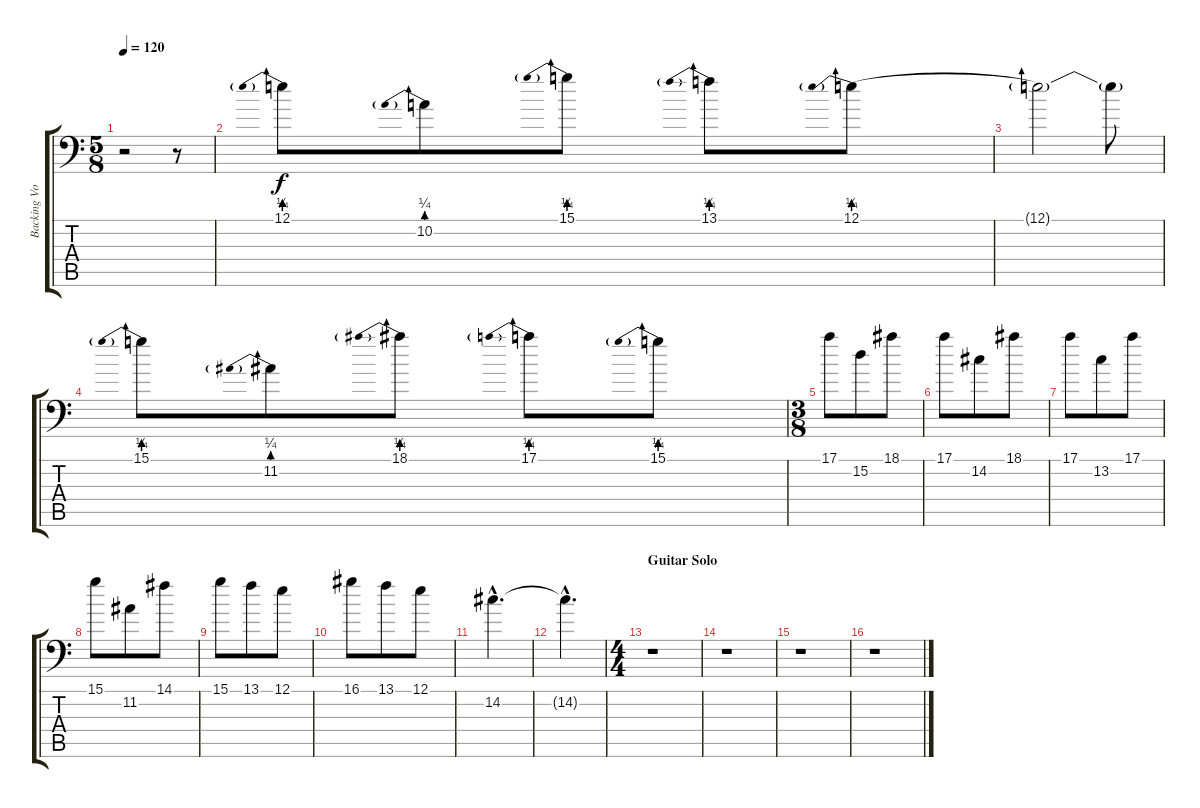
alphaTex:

\track ("Backing Vocals 1/Misc." "Backing Vo") {instrument lead6voice}
\staff {score tabs}
\tuning (E4 B3 G3 D3 A2 G1) {hide}
\ts (5 8)
\tempo 120
\clef f4
\ks c
r.2{dy f} r.8 |
12.1{be (prebend 0 1 60 1)}.8{balance 16} 10.2{be (prebend 0 1 60 1)}.8 15.1{be (prebend 0 1 60 1)}.8 13.1{be (prebend 0 1 60 1)}.8 12.1{be (prebend 0 1 60 1)}.8{volume 0} |
12.1{t}.2 12.1{t}.8 |
15.1{be (prebend 0 1 60 1)}.8{volume 13 balance 16} 11.2{be (prebend 0 1 60 1)}.8 18.1{be (prebend 0 1 60 1)}.8 17.1{be (prebend 0 1 60 1)}.8 15.1{be (prebend 0 1 60 1)}.8 |
\ts (3 8)
17.1.8 15.2.8 18.1.8 |
17.1.8 14.2.8 18.1.8 |
17.1.8 13.2.8 17.1.8 |
15.1.8 11.2.8 14.1.8 |
15.1.8 13.1.8 12.1.8 |
16.1.8 13.1.8 12.1.8 |
14.2{hac}.4{d} |
14.2{hac t}.4{d} |
\ts (4 4)
\section ("" "Guitar Solo")
r.1 |
r.1 |
r.1 |
r.1
